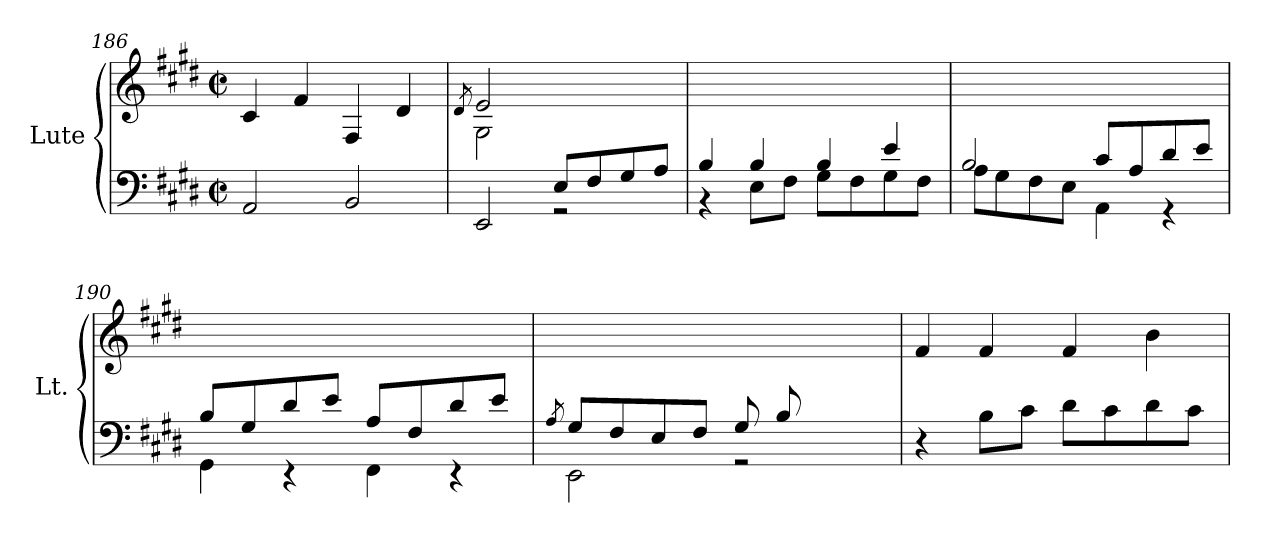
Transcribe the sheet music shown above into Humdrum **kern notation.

**kern	**kern
*part1	*part1
*staff2	*staff1
*I"Lute	*
*I'Lt.	*
*clefF4	*clefG2
*k[f#c#g#d#]	*k[f#c#g#d#]
*M2/2	*M2/2
*met(c|)	*met(c|)
=186	=186
2AA/	4c#/
.	4f#/
2BB/	4F#/
.	4d#/
=187	=187
.	8qd#/
*^	*^
2ryy	2EE/	2e/	2G#\
8E/L	2rGG	2ryy	2ryy
8F#/	.	.	.
8G#/	.	.	.
8A/J	.	.	.
*	*	*v	*v
=188	=188	=188
4B/	4r	1ryy
4B/	8E\L	.
.	8F#\J	.
4B/	8G#\L	.
.	8F#\	.
4e/	8G#\	.
.	8F#\J	.
=189	=189	=189
2B/	8A\L	1ryy
.	8G#\	.
.	8F#\	.
.	8E\J	.
8c#/L	4AA\	.
8A/	.	.
8d#/	4r	.
8e/J	.	.
!!LO:LB:g=z
=190	=190	=190
8B/L	4GG#\	1ryy
8G#/	.	.
8d#/	4r	.
8e/J	.	.
8A/L	4FF#\	.
8F#/	.	.
8d#/	4r	.
8e/J	.	.
=191	=191	=191
8qA/	.	.
8G#/L	2EE\	2.ryy
8F#/	.	.
8E/	.	.
8F#/J	.	.
8G#/L	2rGG	.
8B/	.	.
4ryy	.	8e/
.	.	8g#/J
*v	*v	*
=192	=192
4r	4f#/
8B\L	4f#/
8c#\J	.
8d#\L	4f#/
8c#\	.
8d#\	4b\
8c#\J	.
=	=
*-	*-
